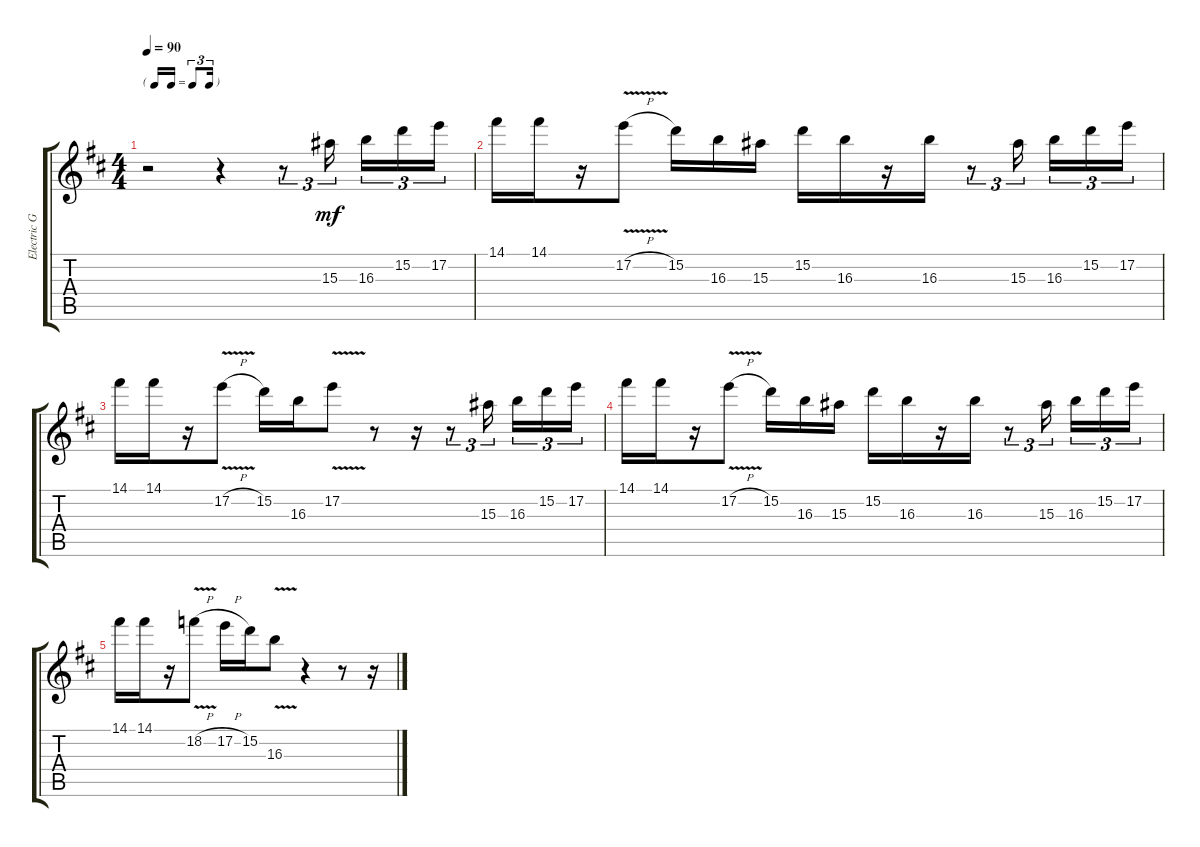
\track ("Electric Guitar" "Electric G") {instrument electricguitarclean}
\staff {score tabs}
\tuning (E4 B3 G3 D3 A2 E2) {hide}
\ts (4 4)
\tf triplet16th
\tempo 90
\clef g2
\ks bminor
r.2{dy mf instrument electricguitarclean} r.4 r.8{tu (3 2)} 15.3.16{tu (3 2)} 16.3.16{tu (3 2)} 15.2.16{tu (3 2)} 17.2.16{tu (3 2)} |
14.1.16 14.1.16 r.16 17.2{v h}.8 15.2.16 16.3.16 15.3.16 15.2.16 16.3.16 r.16 16.3.16 r.8{tu (3 2)} 15.3.16{tu (3 2)} 16.3.16{tu (3 2)} 15.2.16{tu (3 2)} 17.2.16{tu (3 2)} |
14.1.16 14.1.16 r.16 17.2{v h}.8 15.2.16 16.3.16 17.2{v}.8 r.8 r.16 r.8{tu (3 2)} 15.3.16{tu (3 2)} 16.3.16{tu (3 2)} 15.2.16{tu (3 2)} 17.2.16{tu (3 2)} |
14.1.16 14.1.16 r.16 17.2{v h}.8 15.2.16 16.3.16 15.3.16 15.2.16 16.3.16 r.16 16.3.16 r.8{tu (3 2)} 15.3.16{tu (3 2)} 16.3.16{tu (3 2)} 15.2.16{tu (3 2)} 17.2.16{tu (3 2)} |
14.1.16 14.1.16 r.16 18.2{v h}.8 17.2{h}.16 15.2.16 16.3{v}.8 r.4 r.8 r.16
